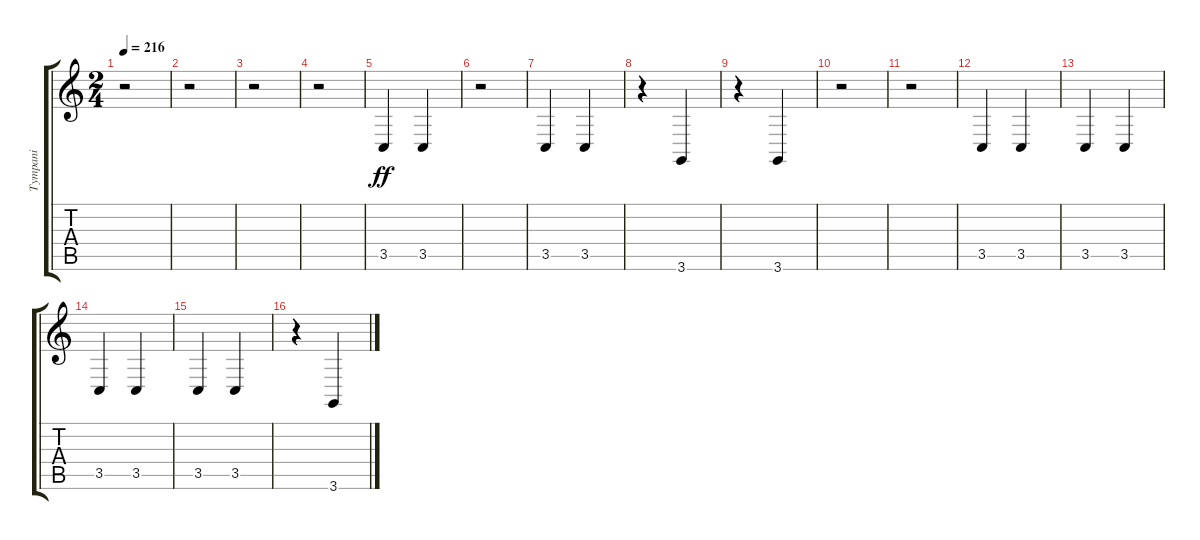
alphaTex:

\track ("Tympani" "Tympani") {instrument timpani}
\staff {score tabs}
\tuning (E4 B3 G3 D3 A2 E2) {hide}
\ts (2 4)
\tempo 216
\clef g2
\ks c
r.2{dy ff} |
r.2 |
r.2 |
r.2 |
3.5.4 3.5.4 |
r.2 |
3.5.4 3.5.4 |
r.4 3.6.4 |
r.4 3.6.4 |
r.2 |
r.2 |
3.5.4 3.5.4 |
3.5.4 3.5.4 |
3.5.4 3.5.4 |
3.5.4 3.5.4 |
r.4 3.6.4
